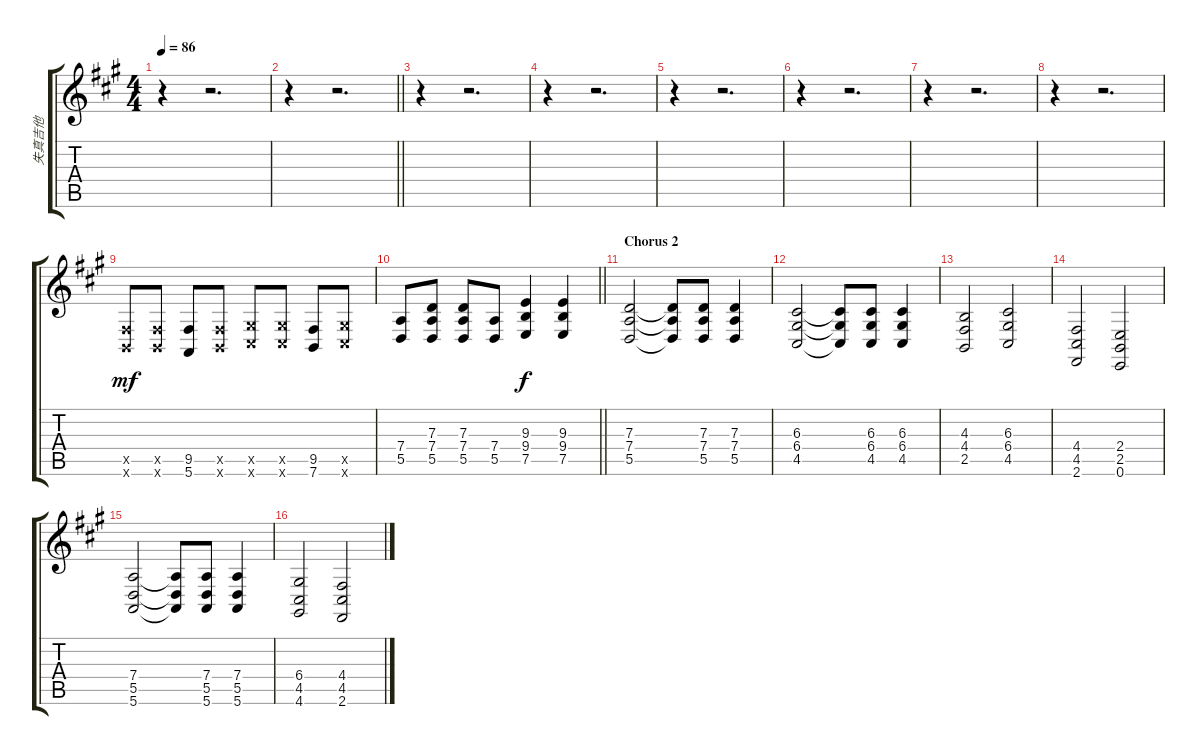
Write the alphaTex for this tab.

\track ("失真吉他" "失真吉他") {instrument cello}
\staff {score tabs}
\tuning (E4 B3 G3 D3 A2 E2) {hide}
\ts (4 4)
\tempo 86
\clef g2
\ks a
r.4{dy mf} r.2{d} |
\barLineRight lightlight
r.4 r.2{d} |
r.4 r.2{d} |
r.4 r.2{d} |
r.4 r.2{d} |
r.4 r.2{d} |
r.4 r.2{d} |
r.4 r.2{d} |
(9.5{x} 7.6{x}).8 (9.5{x} 7.6{x}).8 (9.5 5.6).8 (9.5{x} 7.6{x}).8 (11.5{x} 9.6{x}).8 (11.5{x} 9.6{x}).8 (9.5 7.6).8 (11.5{x} 9.6{x}).8 |
\barLineRight lightlight
(7.4 5.5).8 (7.3 7.4 5.5).8 (7.3 7.4 5.5).8 (7.4 5.5).8 (9.3 9.4 7.5).4{dy f} (9.3 9.4 7.5).4 |
\section ("" "Chorus 2")
(7.3 7.4 5.5).2 (7.3{t} 7.4{t} 5.5{t}).8 (7.3 7.4 5.5).8 (7.3 7.4 5.5).4 |
(6.3 6.4 4.5).2 (6.3{t} 6.4{t} 4.5{t}).8 (6.3 6.4 4.5).8 (6.3 6.4 4.5).4 |
(4.3 4.4 2.5).2 (6.3 6.4 4.5).2 |
(4.4 4.5 2.6).2 (2.4 2.5 0.6).2 |
(7.4 5.5 5.6).2 (7.4{t} 5.5{t} 5.6{t}).8 (7.4 5.5 5.6).8 (7.4 5.5 5.6).4 |
(6.4 4.5 4.6).2 (4.4 4.5 2.6).2
